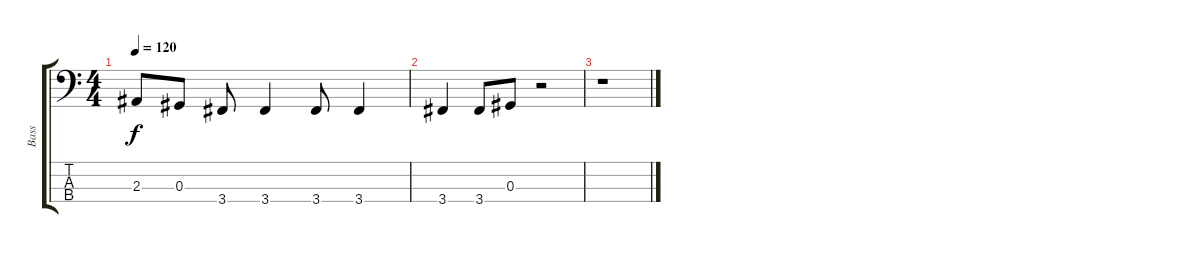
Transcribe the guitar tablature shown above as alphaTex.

\track ("Bass" "Bass") {instrument electricbassfinger}
\staff {score tabs}
\tuning (Gb2 Db2 Ab1 Eb1) {hide}
\ts (4 4)
\tempo 120
\clef f4
\ks c
2.3.8{dy f} 0.3.8 3.4.8 3.4.4 3.4.8 3.4.4 |
3.4.4 3.4.8 0.3.8 r.2 |
r.1
